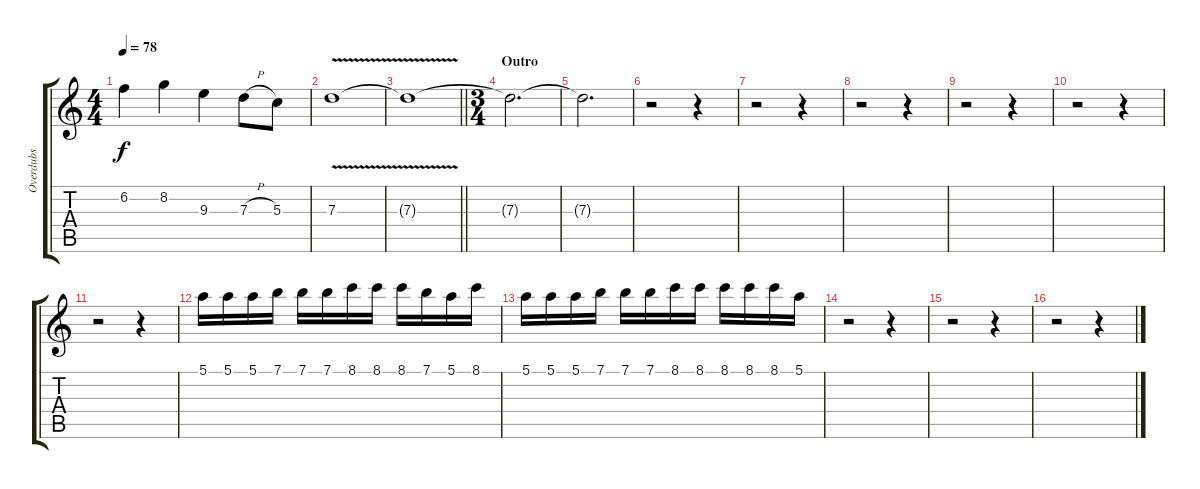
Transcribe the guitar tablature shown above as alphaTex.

\track ("Overdubs" "Overdubs") {instrument distortionguitar}
\staff {score tabs}
\tuning (E4 B3 G3 D3 A2 E2) {hide}
\ts (4 4)
\tempo 78
\clef g2
\ks c
6.2{t}.4{dy f} 8.2.4 9.3.4 7.3{h}.8 5.3.8 |
7.3{v}.1 |
\barLineRight lightlight
7.3{t}.1 |
\ts (3 4)
\section ("" "Outro")
7.3{t}.2{d} |
7.3{t}.2{d} |
r.2 r.4 |
r.2 r.4 |
r.2 r.4 |
r.2 r.4 |
r.2 r.4 |
r.2 r.4 |
5.1.16{volume 12 instrument banjo} 5.1.16 5.1.16 7.1.16 7.1.16 7.1.16 8.1.16 8.1.16 8.1.16 7.1.16 5.1.16 8.1.16 |
5.1.16 5.1.16 5.1.16 7.1.16 7.1.16 7.1.16 8.1.16 8.1.16 8.1.16 8.1.16 8.1.16 5.1.16 |
r.2 r.4 |
r.2 r.4 |
r.2 r.4
